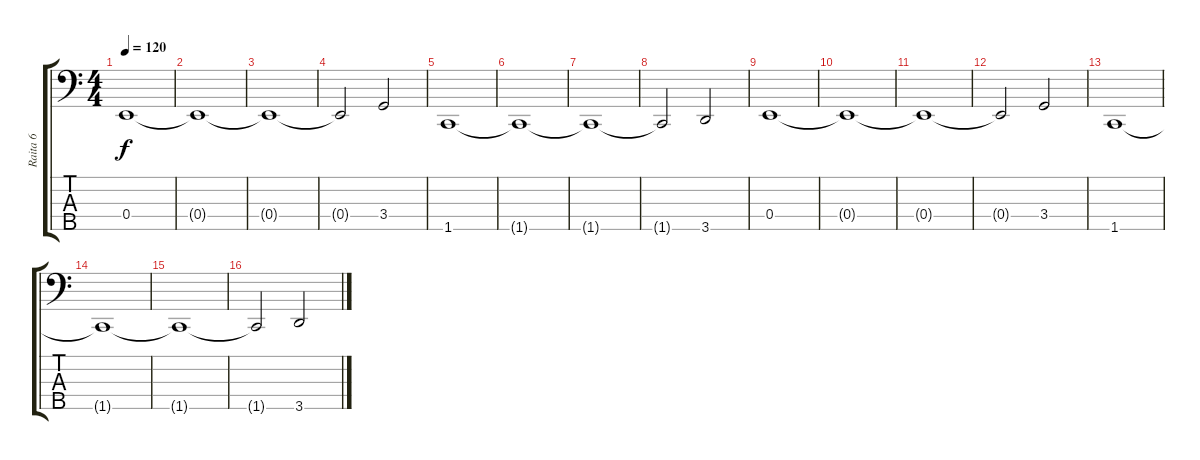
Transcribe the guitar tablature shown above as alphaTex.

\track ("Raita 6" "Raita 6") {instrument electricbasspick}
\staff {score tabs}
\tuning (G2 D2 A1 E1 B0) {hide}
\ts (4 4)
\tempo 120
\clef f4
\ks c
0.4.1{dy f} |
0.4{t}.1 |
0.4{t}.1 |
0.4{t}.2 3.4.2 |
1.5.1 |
1.5{t}.1 |
1.5{t}.1 |
1.5{t}.2 3.5.2 |
0.4.1 |
0.4{t}.1 |
0.4{t}.1 |
0.4{t}.2 3.4.2 |
1.5.1 |
1.5{t}.1 |
1.5{t}.1 |
1.5{t}.2 3.5.2
